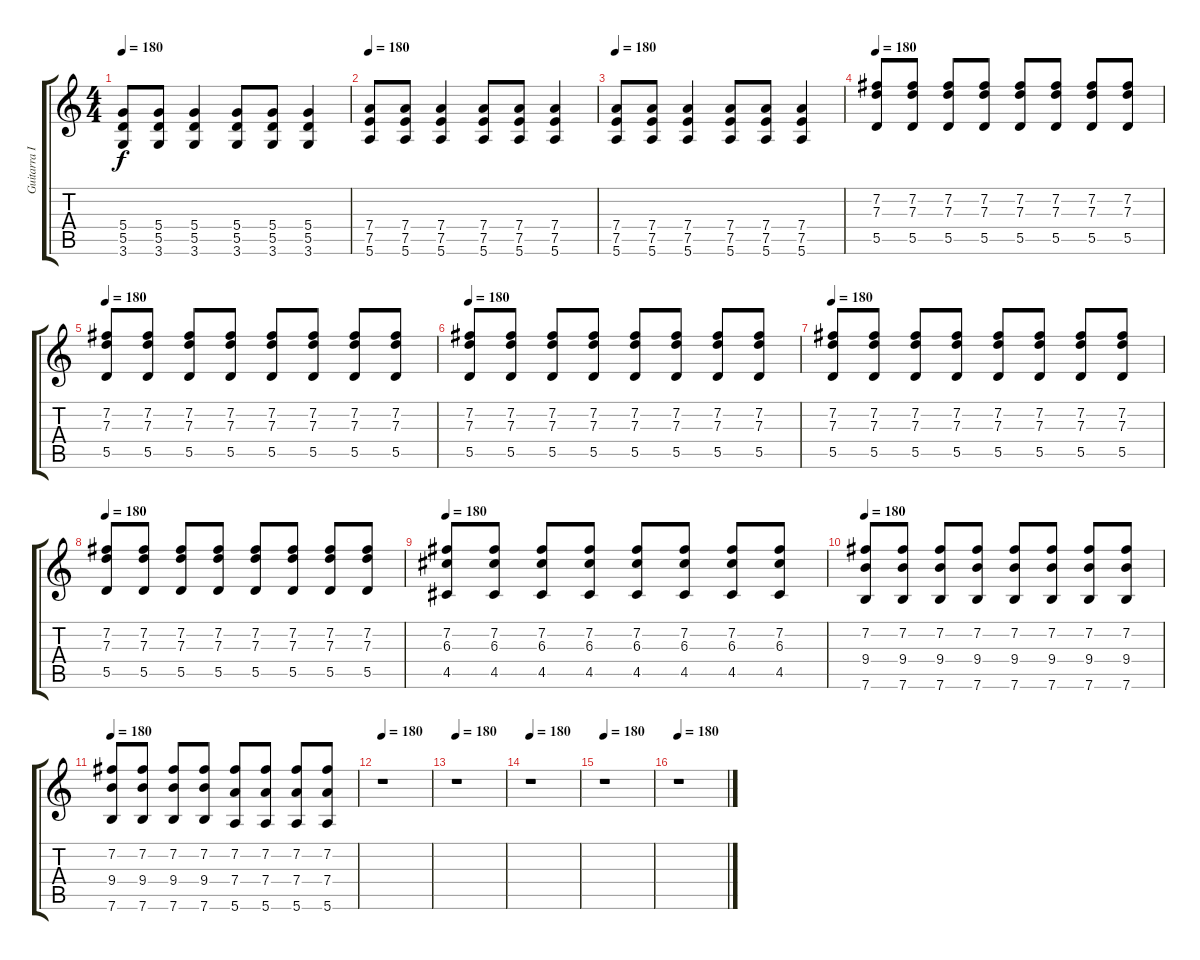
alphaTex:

\track ("Guitarra I" "Guitarra I") {instrument overdrivenguitar}
\staff {score tabs}
\tuning (E4 B3 G3 D3 A2 E2) {hide}
\ts (4 4)
\tempo 180
\clef g2
\ks c
(5.4 5.5 3.6).8{dy f} (5.4 5.5 3.6).8 (5.4 5.5 3.6).4 (5.4 5.5 3.6).8 (5.4 5.5 3.6).8 (5.4 5.5 3.6).4 |
\tempo 180
(7.4 7.5 5.6).8 (7.4 7.5 5.6).8 (7.4 7.5 5.6).4 (7.4 7.5 5.6).8 (7.4 7.5 5.6).8 (7.4 7.5 5.6).4 |
\tempo 180
(7.4 7.5 5.6).8 (7.4 7.5 5.6).8 (7.4 7.5 5.6).4 (7.4 7.5 5.6).8 (7.4 7.5 5.6).8 (7.4 7.5 5.6).4 |
\tempo 180
(7.2 7.3 5.5).8 (7.2 7.3 5.5).8 (7.2 7.3 5.5).8 (7.2 7.3 5.5).8 (7.2 7.3 5.5).8 (7.2 7.3 5.5).8 (7.2 7.3 5.5).8 (7.2 7.3 5.5).8 |
\tempo 180
(7.2 7.3 5.5).8 (7.2 7.3 5.5).8 (7.2 7.3 5.5).8 (7.2 7.3 5.5).8 (7.2 7.3 5.5).8 (7.2 7.3 5.5).8 (7.2 7.3 5.5).8 (7.2 7.3 5.5).8 |
\tempo 180
(7.2 7.3 5.5).8 (7.2 7.3 5.5).8 (7.2 7.3 5.5).8 (7.2 7.3 5.5).8 (7.2 7.3 5.5).8 (7.2 7.3 5.5).8 (7.2 7.3 5.5).8 (7.2 7.3 5.5).8 |
\tempo 180
(7.2 7.3 5.5).8 (7.2 7.3 5.5).8 (7.2 7.3 5.5).8 (7.2 7.3 5.5).8 (7.2 7.3 5.5).8 (7.2 7.3 5.5).8 (7.2 7.3 5.5).8 (7.2 7.3 5.5).8 |
\tempo 180
(7.2 7.3 5.5).8 (7.2 7.3 5.5).8 (7.2 7.3 5.5).8 (7.2 7.3 5.5).8 (7.2 7.3 5.5).8 (7.2 7.3 5.5).8 (7.2 7.3 5.5).8 (7.2 7.3 5.5).8 |
\tempo 180
(7.2 6.3 4.5).8 (7.2 6.3 4.5).8 (7.2 6.3 4.5).8 (7.2 6.3 4.5).8 (7.2 6.3 4.5).8 (7.2 6.3 4.5).8 (7.2 6.3 4.5).8 (7.2 6.3 4.5).8 |
\tempo 180
(7.2 9.4 7.6).8 (7.2 9.4 7.6).8 (7.2 9.4 7.6).8 (7.2 9.4 7.6).8 (7.2 9.4 7.6).8 (7.2 9.4 7.6).8 (7.2 9.4 7.6).8 (7.2 9.4 7.6).8 |
\tempo 180
(7.2 9.4 7.6).8 (7.2 9.4 7.6).8 (7.2 9.4 7.6).8 (7.2 9.4 7.6).8 (7.2 7.4 5.6).8 (7.2 7.4 5.6).8 (7.2 7.4 5.6).8 (7.2 7.4 5.6).8 |
\tempo 180
r.1 |
\tempo 180
r.1 |
\tempo 180
r.1 |
\tempo 180
r.1 |
\tempo 180
r.1
